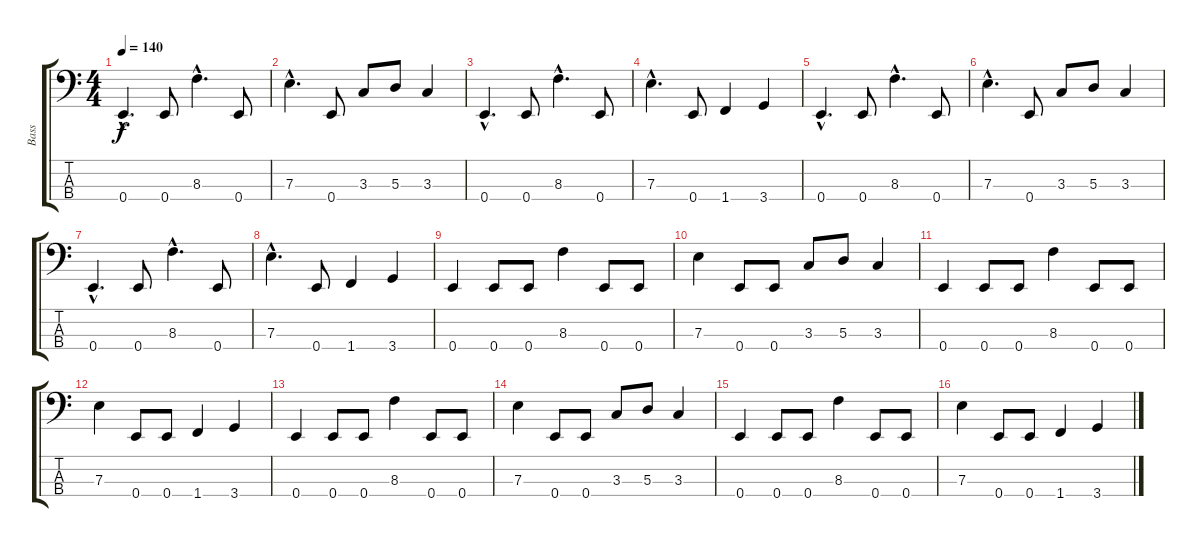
\track ("Bass" "Bass") {instrument electricbassfinger}
\staff {score tabs}
\tuning (G2 D2 A1 E1) {hide}
\ts (4 4)
\tempo 140
\clef f4
\ks c
0.4{hac}.4{d dy f} 0.4.8 8.3{hac}.4{d} 0.4.8 |
7.3{hac}.4{d} 0.4.8 3.3.8 5.3.8 3.3.4 |
0.4{hac}.4{d} 0.4.8 8.3{hac}.4{d} 0.4.8 |
7.3{hac}.4{d} 0.4.8 1.4.4 3.4.4 |
0.4{hac}.4{d} 0.4.8 8.3{hac}.4{d} 0.4.8 |
7.3{hac}.4{d} 0.4.8 3.3.8 5.3.8 3.3.4 |
0.4{hac}.4{d} 0.4.8 8.3{hac}.4{d} 0.4.8 |
7.3{hac}.4{d} 0.4.8 1.4.4 3.4.4 |
0.4.4 0.4.8 0.4.8 8.3.4 0.4.8 0.4.8 |
7.3.4 0.4.8 0.4.8 3.3.8 5.3.8 3.3.4 |
0.4.4 0.4.8 0.4.8 8.3.4 0.4.8 0.4.8 |
7.3.4 0.4.8 0.4.8 1.4.4 3.4.4 |
0.4.4 0.4.8 0.4.8 8.3.4 0.4.8 0.4.8 |
7.3.4 0.4.8 0.4.8 3.3.8 5.3.8 3.3.4 |
0.4.4 0.4.8 0.4.8 8.3.4 0.4.8 0.4.8 |
7.3.4 0.4.8 0.4.8 1.4.4 3.4.4
